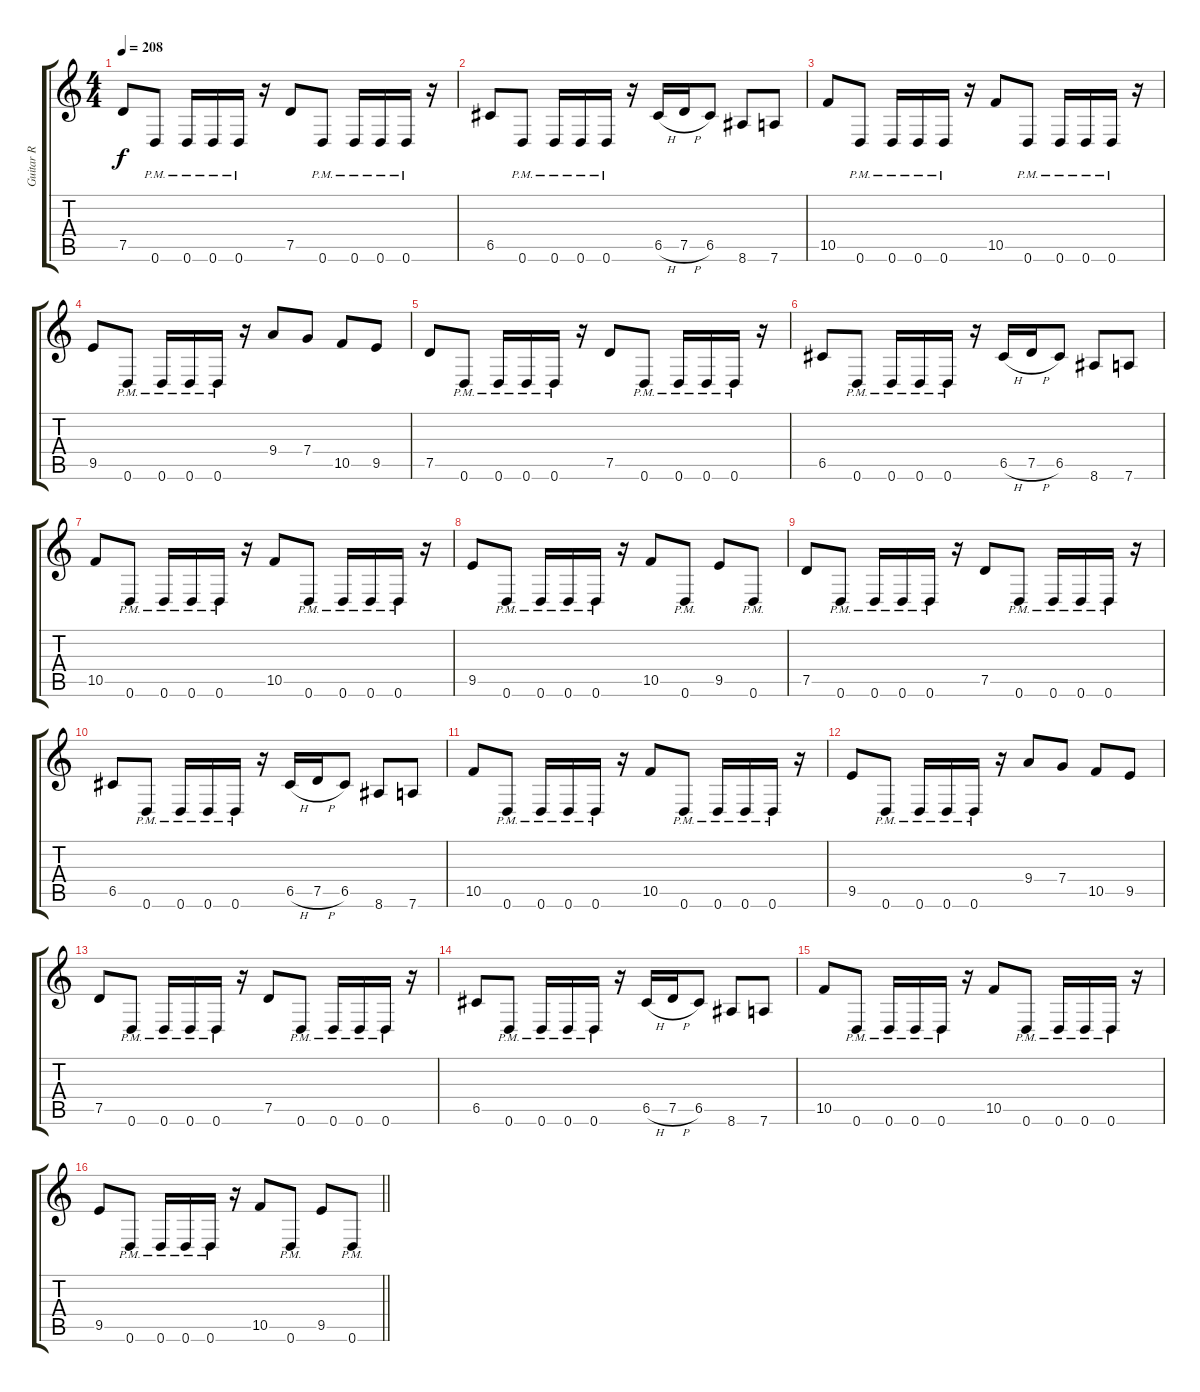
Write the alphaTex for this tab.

\track ("Guitar R" "Guitar R") {instrument distortionguitar}
\staff {score tabs}
\tuning (D4 A3 F3 C3 G2 D2) {hide}
\ts (4 4)
\tempo 208
\clef g2
\ks c
7.5.8{dy f} 0.6{pm}.8 0.6{pm}.16 0.6{pm}.16 0.6{pm}.16 r.16 7.5.8 0.6{pm}.8 0.6{pm}.16 0.6{pm}.16 0.6{pm}.16 r.16 |
6.5.8 0.6{pm}.8 0.6{pm}.16 0.6{pm}.16 0.6{pm}.16 r.16 6.5{h}.16 7.5{h}.16 6.5.8 8.6.8 7.6.8 |
10.5.8 0.6{pm}.8 0.6{pm}.16 0.6{pm}.16 0.6{pm}.16 r.16 10.5.8 0.6{pm}.8 0.6{pm}.16 0.6{pm}.16 0.6{pm}.16 r.16 |
9.5.8 0.6{pm}.8 0.6{pm}.16 0.6{pm}.16 0.6{pm}.16 r.16 9.4.8 7.4.8 10.5.8 9.5.8 |
7.5.8 0.6{pm}.8 0.6{pm}.16 0.6{pm}.16 0.6{pm}.16 r.16 7.5.8 0.6{pm}.8 0.6{pm}.16 0.6{pm}.16 0.6{pm}.16 r.16 |
6.5.8 0.6{pm}.8 0.6{pm}.16 0.6{pm}.16 0.6{pm}.16 r.16 6.5{h}.16 7.5{h}.16 6.5.8 8.6.8 7.6.8 |
10.5.8 0.6{pm}.8 0.6{pm}.16 0.6{pm}.16 0.6{pm}.16 r.16 10.5.8 0.6{pm}.8 0.6{pm}.16 0.6{pm}.16 0.6{pm}.16 r.16 |
9.5.8 0.6{pm}.8 0.6{pm}.16 0.6{pm}.16 0.6{pm}.16 r.16 10.5.8 0.6{pm}.8 9.5.8 0.6{pm}.8 |
7.5.8 0.6{pm}.8 0.6{pm}.16 0.6{pm}.16 0.6{pm}.16 r.16 7.5.8 0.6{pm}.8 0.6{pm}.16 0.6{pm}.16 0.6{pm}.16 r.16 |
6.5.8 0.6{pm}.8 0.6{pm}.16 0.6{pm}.16 0.6{pm}.16 r.16 6.5{h}.16 7.5{h}.16 6.5.8 8.6.8 7.6.8 |
10.5.8 0.6{pm}.8 0.6{pm}.16 0.6{pm}.16 0.6{pm}.16 r.16 10.5.8 0.6{pm}.8 0.6{pm}.16 0.6{pm}.16 0.6{pm}.16 r.16 |
9.5.8 0.6{pm}.8 0.6{pm}.16 0.6{pm}.16 0.6{pm}.16 r.16 9.4.8 7.4.8 10.5.8 9.5.8 |
7.5.8 0.6{pm}.8 0.6{pm}.16 0.6{pm}.16 0.6{pm}.16 r.16 7.5.8 0.6{pm}.8 0.6{pm}.16 0.6{pm}.16 0.6{pm}.16 r.16 |
6.5.8 0.6{pm}.8 0.6{pm}.16 0.6{pm}.16 0.6{pm}.16 r.16 6.5{h}.16 7.5{h}.16 6.5.8 8.6.8 7.6.8 |
10.5.8 0.6{pm}.8 0.6{pm}.16 0.6{pm}.16 0.6{pm}.16 r.16 10.5.8 0.6{pm}.8 0.6{pm}.16 0.6{pm}.16 0.6{pm}.16 r.16 |
\barLineRight lightlight
9.5.8 0.6{pm}.8 0.6{pm}.16 0.6{pm}.16 0.6{pm}.16 r.16 10.5.8 0.6{pm}.8 9.5.8 0.6{pm}.8
